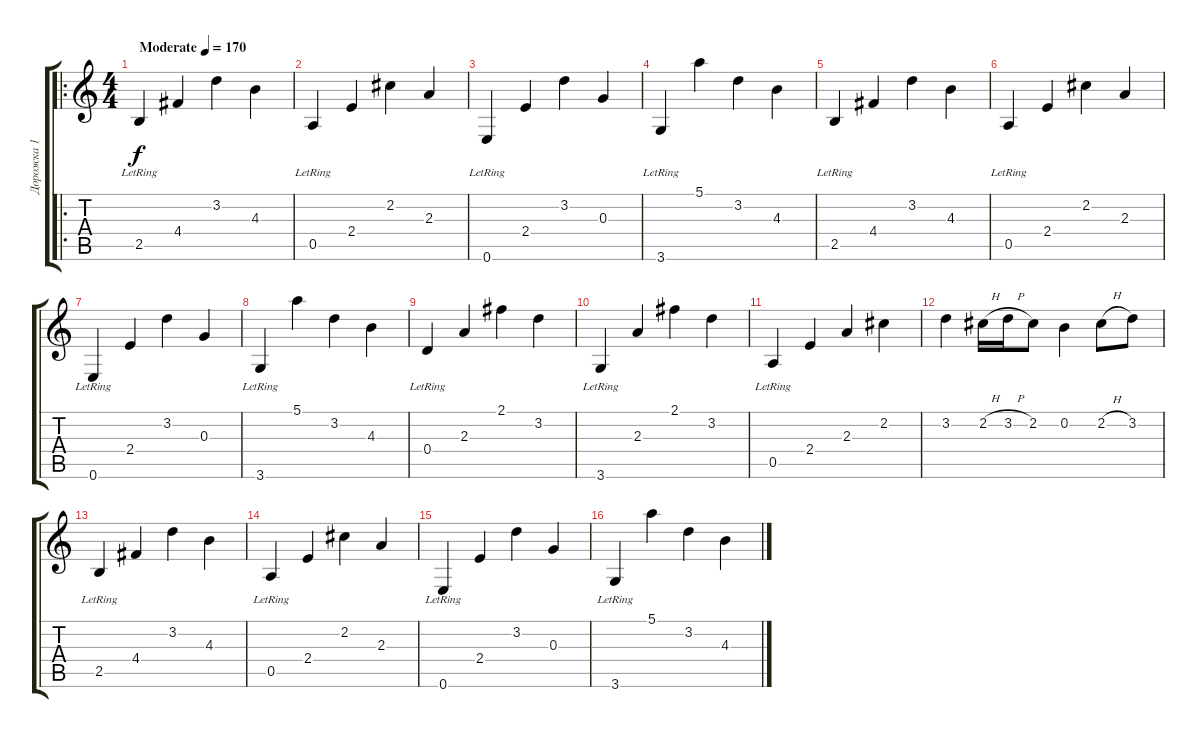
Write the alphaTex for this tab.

\track ("Дорожка 1" "Дорожка 1") {instrument acousticguitarsteel}
\staff {score tabs}
\tuning (E4 B3 G3 D3 A2 E2) {hide}
\ro
\ts (4 4)
\tempo (170 "Moderate")
\clef g2
\ks c
2.5{lr}.4{dy f instrument acousticguitarsteel} 4.4.4 3.2.4 4.3.4 |
0.5{lr}.4 2.4.4 2.2.4 2.3.4 |
0.6{lr}.4 2.4.4 3.2.4 0.3.4 |
3.6{lr}.4 5.1.4 3.2.4 4.3.4 |
2.5{lr}.4 4.4.4 3.2.4 4.3.4 |
0.5{lr}.4 2.4.4 2.2.4 2.3.4 |
0.6{lr}.4 2.4.4 3.2.4 0.3.4 |
3.6{lr}.4 5.1.4 3.2.4 4.3.4 |
0.4{lr}.4 2.3.4 2.1.4 3.2.4 |
3.6{lr}.4 2.3.4 2.1.4 3.2.4 |
0.5{lr}.4 2.4.4 2.3.4 2.2.4 |
3.2.4 2.2{h}.16 3.2{h}.16 2.2.8 0.2.4 2.2{h}.8 3.2.8 |
2.5{lr}.4 4.4.4 3.2.4 4.3.4 |
0.5{lr}.4 2.4.4 2.2.4 2.3.4 |
0.6{lr}.4 2.4.4 3.2.4 0.3.4 |
3.6{lr}.4 5.1.4 3.2.4 4.3.4
